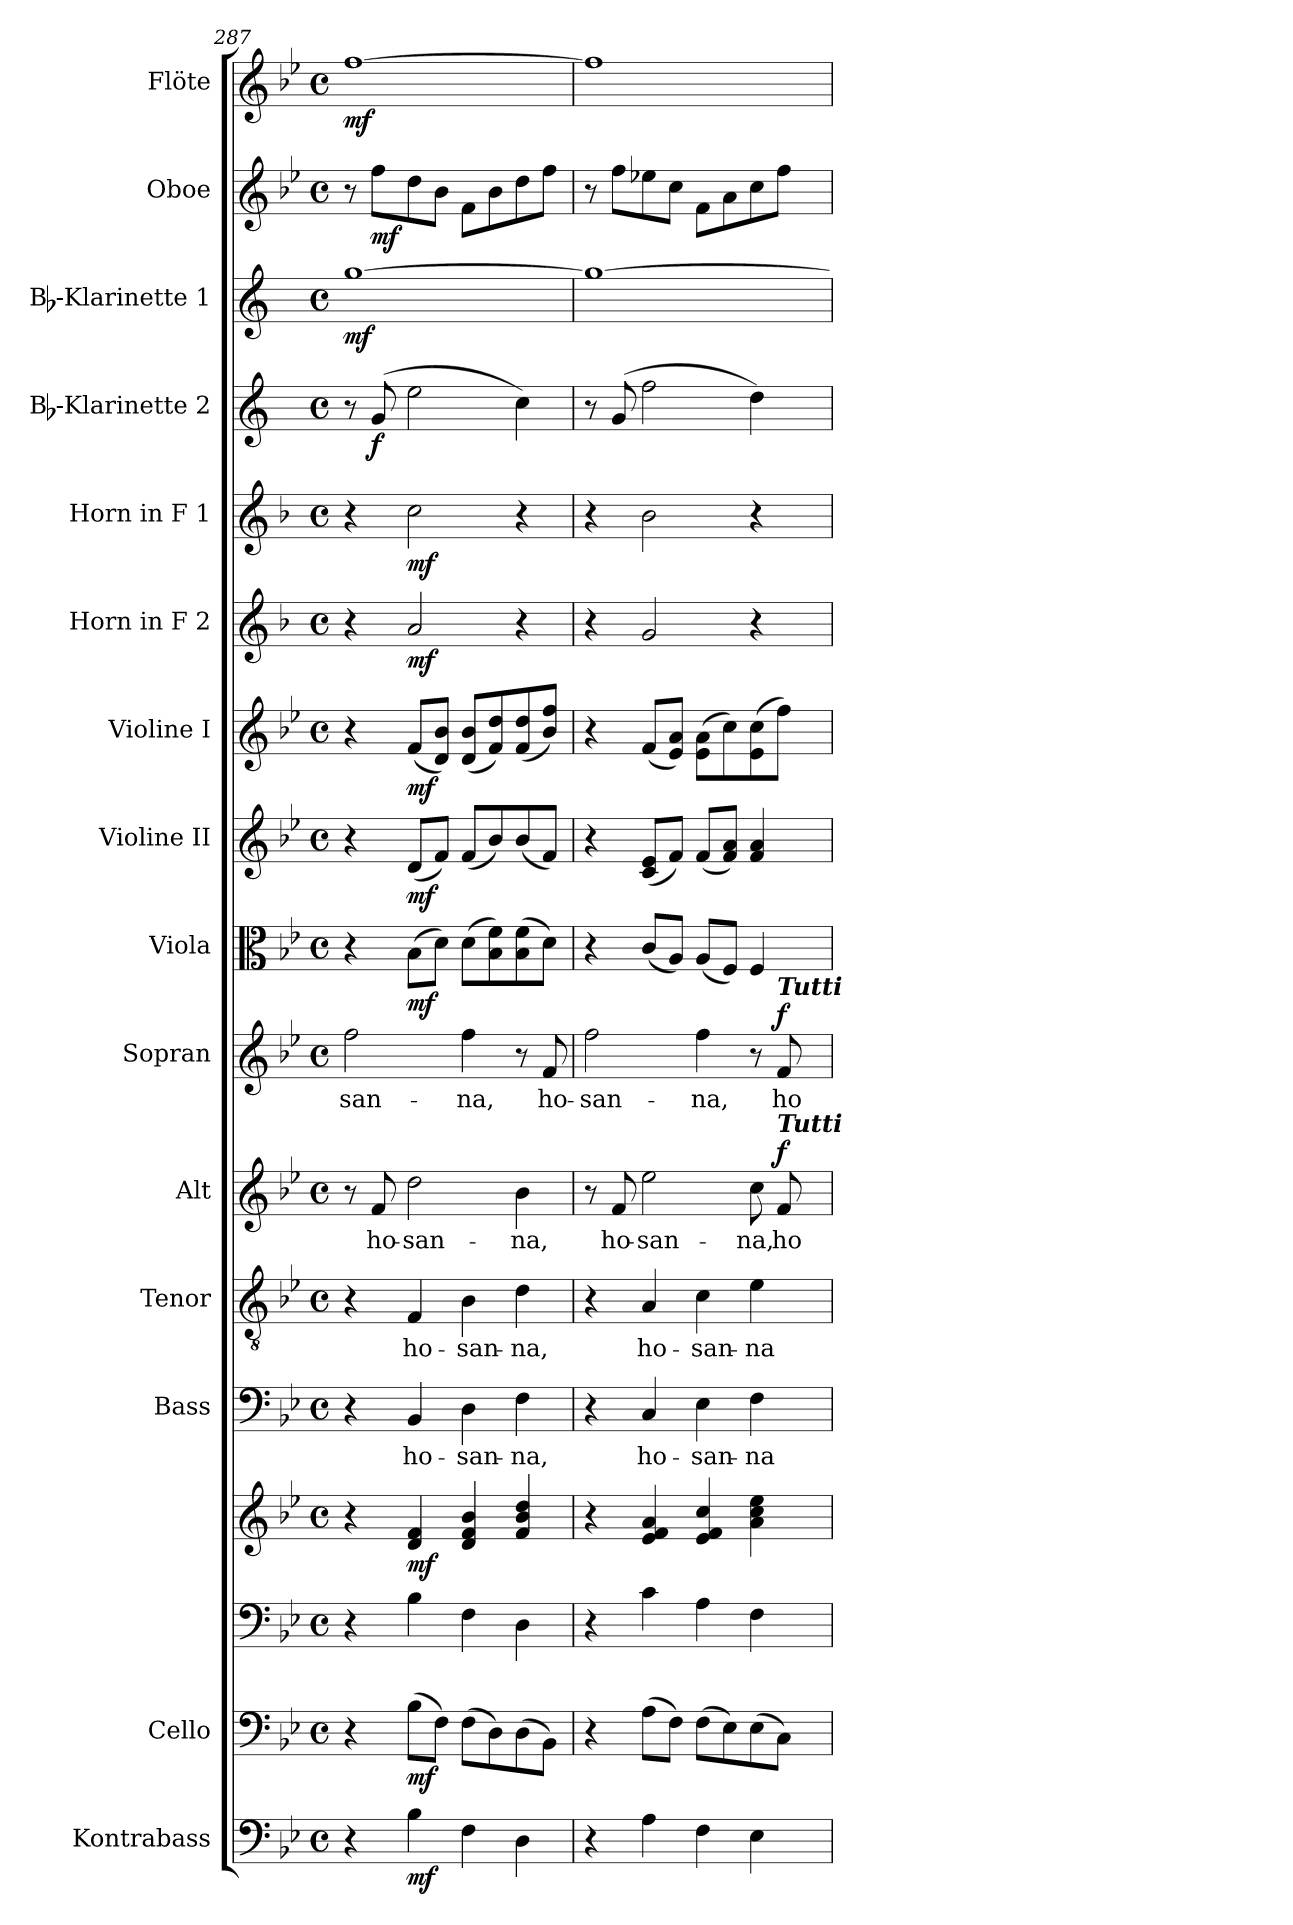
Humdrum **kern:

**kern	**dynam	**kern	**dynam	**kern	**kern	**dynam	**kern	**text	**kern	**text	**kern	**text	**dynam	**kern	**text	**dynam	**kern	**dynam	**kern	**dynam	**kern	**dynam	**kern	**dynam	**kern	**dynam	**kern	**dynam	**kern	**dynam	**kern	**dynam	**kern	**dynam
*part16	*part16	*part15	*part15	*part14	*part14	*part14	*part13	*part13	*part12	*part12	*part11	*part11	*part11	*part10	*part10	*part10	*part9	*part9	*part8	*part8	*part7	*part7	*part6	*part6	*part5	*part5	*part4	*part4	*part3	*part3	*part2	*part2	*part1	*part1
*staff17	*staff17	*staff16	*staff16	*staff15	*staff14	*staff14/15	*staff13	*staff13	*staff12	*staff12	*staff11	*staff11	*staff11	*staff10	*staff10	*staff10	*staff9	*staff9	*staff8	*staff8	*staff7	*staff7	*staff6	*staff6	*staff5	*staff5	*staff4	*staff4	*staff3	*staff3	*staff2	*staff2	*staff1	*staff1
*I"Kontrabass	*	*I"Cello	*	*	*	*	*I"Bass	*	*I"Tenor	*	*I"Alt	*	*	*I"Sopran	*	*	*I"Viola	*	*I"Violine II	*	*I"Violine I	*	*I"Horn in F 2	*	*I"Horn in F 1	*	*I"Bb-Klarinette 2	*	*I"Bb-Klarinette 1	*	*I"Oboe	*	*I"Flöte	*
*I'Kb.	*	*	*	*	*	*	*I'B.	*	*I'T.	*	*I'A.	*	*	*I'S.	*	*	*I'Vla.	*	*I'Vl. II	*	*I'Vl. I	*	*	*	*	*	*I'Bb Kl. 2	*	*I'Bb Kl. 1	*	*I'Ob.	*	*I'Fl.	*
*clefF4	*	*clefF4	*	*clefF4	*clefG2	*	*clefF4	*	*clefGv2	*	*clefG2	*	*	*clefG2	*	*	*clefC3	*	*clefG2	*	*clefG2	*	*clefG2	*	*clefG2	*	*clefG2	*	*clefG2	*	*clefG2	*	*clefG2	*
*ITrd7c12	*	*	*	*	*	*	*	*	*	*	*	*	*	*	*	*	*	*	*	*	*	*	*ITrd4c7	*	*ITrd4c7	*	*ITrd1c2	*	*ITrd1c2	*	*	*	*	*
*k[b-e-]	*	*k[b-e-]	*	*k[b-e-]	*k[b-e-]	*	*k[b-e-]	*	*k[b-e-]	*	*k[b-e-]	*	*	*k[b-e-]	*	*	*k[b-e-]	*	*k[b-e-]	*	*k[b-e-]	*	*k[b-e-]	*	*k[b-e-]	*	*k[b-e-]	*	*k[b-e-]	*	*k[b-e-]	*	*k[b-e-]	*
*B-:	*	*B-:	*	*B-:	*B-:	*	*B-:	*	*B-:	*	*B-:	*	*	*B-:	*	*	*B-:	*	*B-:	*	*B-:	*	*B-:	*	*B-:	*	*B-:	*	*B-:	*	*B-:	*	*B-:	*
*M4/4	*	*M4/4	*	*M4/4	*M4/4	*	*M4/4	*	*M4/4	*	*M4/4	*	*	*M4/4	*	*	*M4/4	*	*M4/4	*	*M4/4	*	*M4/4	*	*M4/4	*	*M4/4	*	*M4/4	*	*M4/4	*	*M4/4	*
*met(c)	*	*met(c)	*	*met(c)	*met(c)	*	*met(c)	*	*met(c)	*	*met(c)	*	*	*met(c)	*	*	*met(c)	*	*met(c)	*	*met(c)	*	*met(c)	*	*met(c)	*	*met(c)	*	*met(c)	*	*met(c)	*	*met(c)	*
=287	=287	=287	=287	=287	=287	=287	=287	=287	=287	=287	=287	=287	=287	=287	=287	=287	=287	=287	=287	=287	=287	=287	=287	=287	=287	=287	=287	=287	=287	=287	=287	=287	=287	=287
!	!	!	!	!	!	!	!	!	!	!	!	!	!	!	!LO:LY:b	!	!	!	!	!	!	!	!	!	!	!	!	!	!	!LO:DY:b	!	!	!	!LO:DY:b
4r	.	4r	.	4r	4r	.	4r	.	4r	.	8r	.	.	2ff\	-san-	.	4r	.	4r	.	4r	.	4r	.	4r	.	8r	.	[1ff	mf	8r	.	[1ff	mf
!	!	!	!	!	!	!	!	!	!	!	!	!LO:LY:b	!	!	!	!	!	!	!	!	!	!	!	!	!	!	!	!LO:DY:b	!	!	!	!LO:DY:b	!	!
.	.	.	.	.	.	.	.	.	.	.	8f/	ho-	.	.	.	.	.	.	.	.	.	.	.	.	.	.	(8f/	f	.	.	8ff\L	mf	.	.
!	!LO:DY:b	!	!LO:DY:b	!	!	!LO:DY:b	!	!LO:LY:b	!	!LO:LY:b	!	!LO:LY:b	!	!	!	!	!	!LO:DY:b	!	!LO:DY:b	!	!LO:DY:b	!	!LO:DY:b	!	!LO:DY:b	!	!	!	!	!	!	!	!
4BB-\	mf	(>8B-\L	mf	4B-\	4d/ 4f/	mf	4BB-/	ho-	4F/	ho-	2dd\	-san-	.	.	.	.	(>8B-\L	mf	(<8d/L	mf	(<8f/L	mf	2d/	mf	2f\	mf	2dd\	.	.	.	8dd\	.	.	.
.	.	8F\J)	.	.	.	.	.	.	.	.	.	.	.	.	.	.	8d\J)	.	8f/J)	.	8d/ 8b-/J)	.	.	.	.	.	.	.	.	.	8b-\J	.	.	.
!	!	!	!	!	!	!	!	!LO:LY:b	!	!LO:LY:b	!	!	!	!	!LO:LY:b	!	!	!	!	!	!	!	!	!	!	!	!	!	!	!	!	!	!	!
4FF\	.	(>8F\L	.	4F\	4d/ 4f/ 4b-/	.	4D\	-san-	4B-\	-san-	.	.	.	4ff\	-na,	.	(>8d\L	.	(<8f/L	.	(<8d/ 8b-/L	.	.	.	.	.	.	.	.	.	8f\L	.	.	.
.	.	8D\)	.	.	.	.	.	.	.	.	.	.	.	.	.	.	8B-\ 8f\)	.	8b-/)	.	8f/ 8dd/)	.	.	.	.	.	.	.	.	.	8b-\	.	.	.
!	!	!	!	!	!	!	!	!LO:LY:b	!	!LO:LY:b	!	!LO:LY:b	!	!	!	!	!	!	!	!	!	!	!	!	!	!	!	!	!	!	!	!	!	!
4DD\	.	(>8D\	.	4D\	4f/ 4b-/ 4dd/	.	4F\	-na,	4d\	-na,	4b-\	-na,	.	8r	.	.	(>8B-\ 8f\	.	(<8b-/	.	(<8f/ 8dd/	.	4r	.	4r	.	4b-\)	.	.	.	8dd\	.	.	.
!	!	!	!	!	!	!	!	!	!	!	!	!	!	!	!LO:LY:b	!	!	!	!	!	!	!	!	!	!	!	!	!	!	!	!	!	!	!
.	.	8BB-\J)	.	.	.	.	.	.	.	.	.	.	.	8f/	ho-	.	8d\J)	.	8f/J)	.	8b-/ 8ff/J)	.	.	.	.	.	.	.	.	.	8ff\J	.	.	.
=288	=288	=288	=288	=288	=288	=288	=288	=288	=288	=288	=288	=288	=288	=288	=288	=288	=288	=288	=288	=288	=288	=288	=288	=288	=288	=288	=288	=288	=288	=288	=288	=288	=288	=288
!	!	!	!	!	!	!	!	!	!	!	!	!	!	!	!LO:LY:b	!	!	!	!	!	!	!	!	!	!	!	!	!	!	!	!	!	!	!
4r	.	4r	.	4r	4r	.	4r	.	4r	.	8r	.	.	2ff\	-san-	.	4r	.	4r	.	4r	.	4r	.	4r	.	8r	.	1ff_	.	8r	.	1ff]	.
!	!	!	!	!	!	!	!	!	!	!	!	!LO:LY:b	!	!	!	!	!	!	!	!	!	!	!	!	!	!	!	!	!	!	!	!	!	!
.	.	.	.	.	.	.	.	.	.	.	8f/	ho-	.	.	.	.	.	.	.	.	.	.	.	.	.	.	(8f/	.	.	.	8ff\L	.	.	.
!	!	!	!	!	!	!	!	!LO:LY:b	!	!LO:LY:b	!	!LO:LY:b	!	!	!	!	!	!	!	!	!	!	!	!	!	!	!	!	!	!	!	!	!	!
4AA\	.	(>8A\L	.	4c\	4e-/ 4f/ 4a/	.	4C/	ho-	4A/	ho-	2ee-\	-san-	.	.	.	.	(<8c/L	.	(<8c/ 8e-/L	.	(<8f/L	.	2c/	.	2e-\	.	2ee-\	.	.	.	8ee-X\	.	.	.
.	.	8F\J)	.	.	.	.	.	.	.	.	.	.	.	.	.	.	8A/J)	.	8f/J)	.	8e-/ 8a/J)	.	.	.	.	.	.	.	.	.	8cc\J	.	.	.
!	!	!	!	!	!	!	!	!LO:LY:b	!	!LO:LY:b	!	!	!	!	!LO:LY:b	!	!	!	!	!	!	!	!	!	!	!	!	!	!	!	!	!	!	!
4FF\	.	(>8F\L	.	4A\	4e-/ 4f/ 4cc/	.	4E-\	-san-	4c\	-san-	.	.	.	4ff\	-na,	.	(<8A/L	.	(>8f/L	.	(>8e-\ 8a\L	.	.	.	.	.	.	.	.	.	8f\L	.	.	.
.	.	8E-\)	.	.	.	.	.	.	.	.	.	.	.	.	.	.	8F/J)	.	8f/ 8a/J)	.	8cc\)	.	.	.	.	.	.	.	.	.	8a\	.	.	.
!	!	!	!	!	!	!	!	!LO:LY:b	!	!LO:LY:b	!	!LO:LY:b	!	!	!	!	!	!	!	!	!	!	!	!	!	!	!	!	!	!	!	!	!	!
4EE-\	.	(>8E-\	.	4F\	4a\ 4cc\ 4ee-\	.	4F\	-na	4e-\	-na	8cc\	-na,	.	8r	.	.	4F/	.	4f/ 4a/	.	(>8e-\ 8cc\	.	4r	.	4r	.	4cc\)	.	.	.	8cc\	.	.	.
!	!	!	!	!	!	!	!	!	!	!	!	!	!	!LO:TX:a:Bi:t=Tutti	!	!	!	!	!	!	!	!	!	!	!	!	!	!	!	!	!	!	!	!
!	!	!	!	!	!	!	!	!	!	!	!LO:TX:a:Bi:t=Tutti	!	!	!	!	!	!	!	!	!	!	!	!	!	!	!	!	!	!	!	!	!	!	!
!	!	!	!	!	!	!	!	!	!	!	!	!LO:LY:b	!LO:DY:a	!	!LO:LY:b	!LO:DY:a	!	!	!	!	!	!	!	!	!	!	!	!	!	!	!	!	!	!
.	.	8C\J)	.	.	.	.	.	.	.	.	8f/	ho-	f	8f/	ho-	f	.	.	.	.	8ff\J)	.	.	.	.	.	.	.	.	.	8ff\J	.	.	.
=	=	=	=	=	=	=	=	=	=	=	=	=	=	=	=	=	=	=	=	=	=	=	=	=	=	=	=	=	=	=	=	=	=	=
*-	*-	*-	*-	*-	*-	*-	*-	*-	*-	*-	*-	*-	*-	*-	*-	*-	*-	*-	*-	*-	*-	*-	*-	*-	*-	*-	*-	*-	*-	*-	*-	*-	*-	*-
